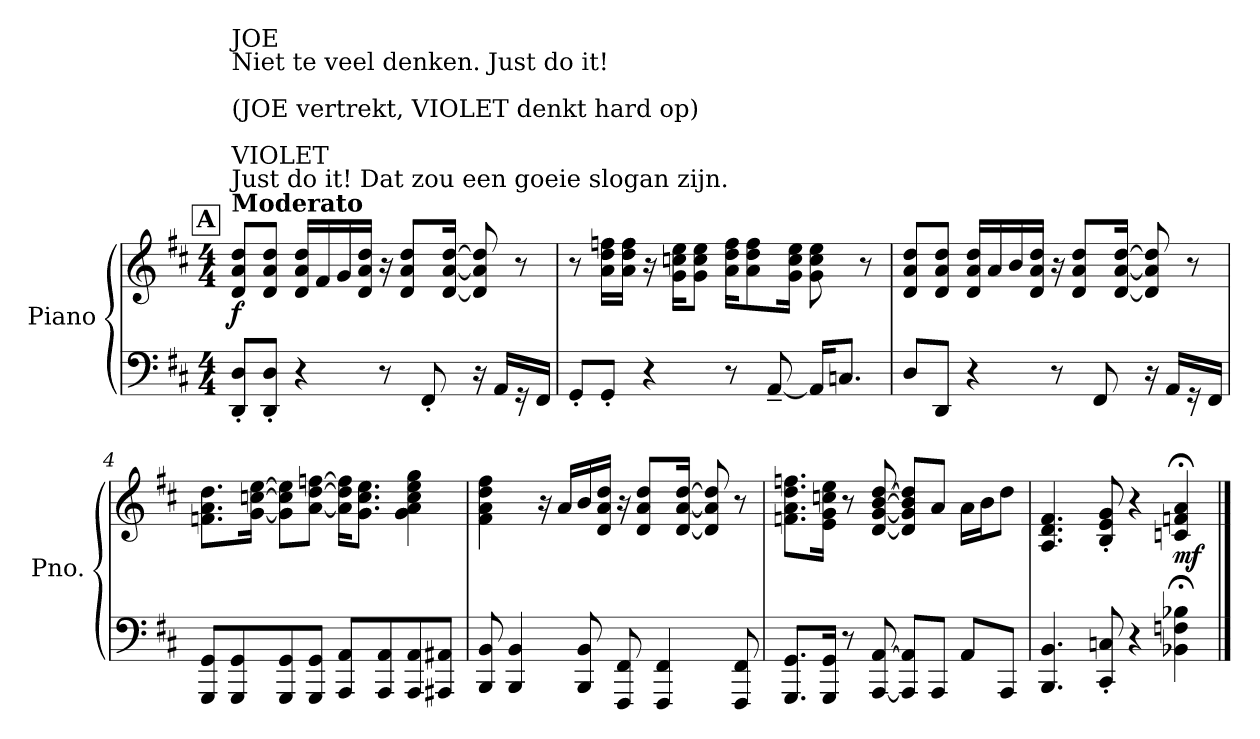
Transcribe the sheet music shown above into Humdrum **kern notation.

**kern	**kern	**dynam
*part1	*part1	*part1
*staff2	*staff1	*staff1/2
*I"Piano	*	*
*I'Pno.	*	*
*clefF4	*clefG2	*
*k[f#c#]	*k[f#c#]	*
*D:	*D:	*
*M4/4	*M4/4	*
*MM104	*MM104	*
!!LO:REH:place=s1:a:B:fs=12:t=A
=1	=1	=1
!	!LO:TX:a:B:t=Moderato	!
!	!LO:TX:a:t=JOE\nNiet te veel denken. Just do it!\n\n(JOE vertrekt, VIOLET denkt hard op)\n\nVIOLET\nJust do it! Dat zou een goeie slogan zijn.	!
!	!	!LO:DY:b
8DD/'< 8D/'<L	8d/ 8a/ 8dd/L	f
8DD/'< 8D/'<J	8d/ 8a/ 8dd/J	.
4r	16d/ 16a/ 16dd/LL	.
.	16f#/	.
.	16g/	.
.	16d/ 16a/ 16dd/JJ	.
8r	16r	.
.	8d/ 8a/ 8dd/L	.
8FF#'</	.	.
.	[16d/ [16a/ [16dd/Jk	.
16r	8d/] 8a/] 8dd/]	.
16AA/KL	.	.
16r	8r	.
16FF#/Jk	.	.
=2	=2	=2
8GG'</L	8r	.
8GG'</J	16a\ 16dd\ 16ffn\LL	.
.	16a\ 16dd\ 16ff\JJ	.
4r	16r	.
.	16g\ 16ccn\ 16ee\KL	.
.	8g\ 8cc\ 8ee\J	.
8r	16a\ 16dd\ 16ff\KL	.
.	8a\ 8dd\ 8ff\	.
[8AA~</	.	.
.	16g\ 16cc\ 16ee\Jk	.
16AA/KL]	8g\ 8cc\ 8ee\	.
8.Cn/J	.	.
.	8r	.
!!LO:LB:g=z
=3	=3	=3
8D/L	8d/ 8a/ 8dd/L	.
8DD/J	8d/ 8a/ 8dd/J	.
4r	16d/ 16a/ 16dd/LL	.
.	16a/	.
.	16b/	.
.	16d/ 16a/ 16dd/JJ	.
8r	16r	.
.	8d/ 8a/ 8dd/L	.
8FF#/	.	.
.	[16d/ [16a/ [16dd/Jk	.
16r	8d/] 8a/] 8dd/]	.
16AA/KL	.	.
16r	8r	.
16FF#/Jk	.	.
=4	=4	=4
8GGG/ 8GG/L	8.fn\ 8.a\ 8.dd\L	.
8GGG/ 8GG/	.	.
.	[16g\ [16ccn\ [16ee\Jk	.
8GGG/ 8GG/	8g\] 8cc\] 8ee\]L	.
8GGG/ 8GG/J	[8a\ [8dd\ [8ffn\J	.
8AAA/ 8AA/L	16a\] 16dd\] 16ff\]KL	.
.	8.g\ 8.cc\ 8.ee\J	.
8AAA/ 8AA/	.	.
8AAA/ 8AA/	4g\ 4a\ 4cc\ 4ee\ 4gg\	.
8AAA#X/ 8AA#X/J	.	.
=5	=5	=5
8BBB/ 8BB/	4f#\ 4a\ 4dd\ 4ff#\	.
4BBB/ 4BB/	.	.
.	16r	.
.	16a/LL	.
8BBB/ 8BB/	16b/	.
.	16d/ 16a/ 16dd/JJ	.
8FFF#/ 8FF#/	16r	.
.	8d/ 8a/ 8dd/L	.
4FFF#/ 4FF#/	.	.
.	[16d/ [16a/ [16dd/Jk	.
.	8d/] 8a/] 8dd/]	.
8FFF#/ 8FF#/	8r	.
!!LO:LB:g=z
=6	=6	=6
8.GGG/ 8.GG/L	8.fn\ 8.a\ 8.dd\ 8.ffn\L	.
16GGG/ 16GG/Jk	16e\ 16g\ 16ccn\ 16ee\Jk	.
8r	8r	.
[8AAA/ [8AA/	[8d/ [8g/ [8b/ [8dd/	.
8AAA/] 8AA/]L	8d/] 8g/] 8b/] 8dd/]L	.
8AAA/J	8a/J	.
8AA/L	16a\LL	.
.	16b\J	.
8AAA/J	8dd\J	.
=7	=7	=7
4.BBB/ 4.BB/	4.A/ 4.d/ 4.f#/	.
8CC#/'< 8Cn/'<	8B/'< 8e/'< 8g/'<	.
4r	4r	.
!	!	!LO:DY:b
4BB-X\;< 4Fn\;< 4B-X\;<	4cn/;< 4fn/;< 4a/;<	mf
==	==	==
*-	*-	*-
